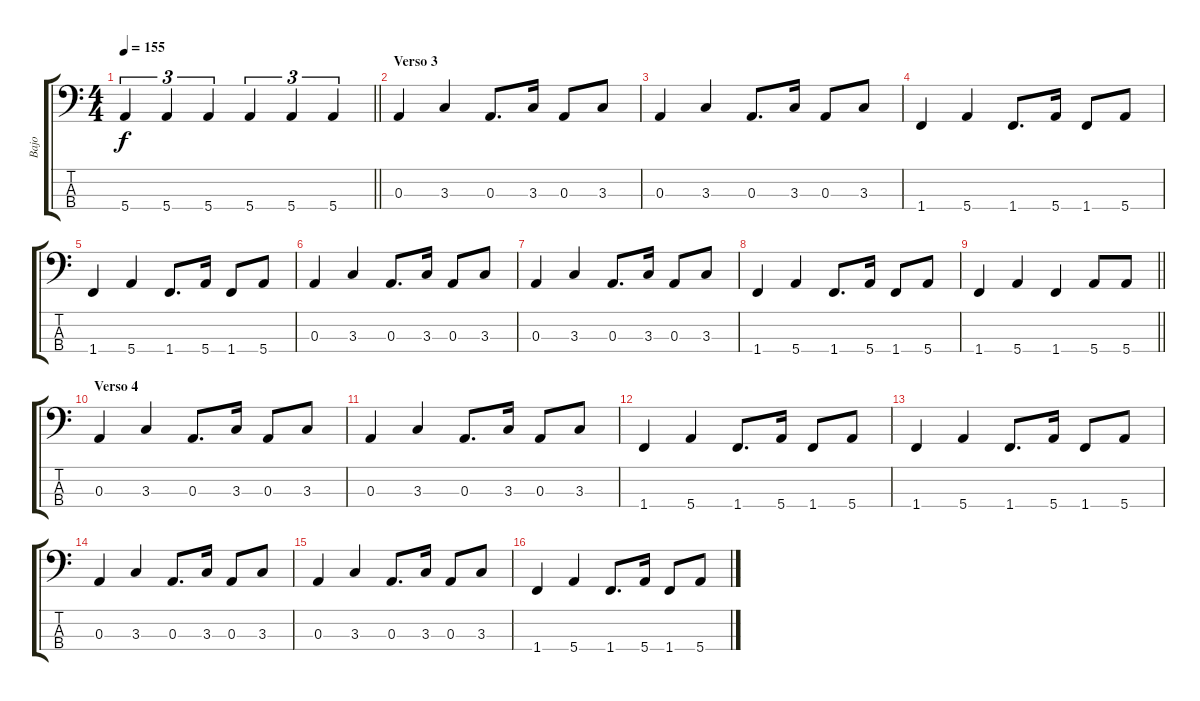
\track ("Bajo" "Bajo") {instrument electricbassfinger}
\staff {score tabs}
\tuning (G2 D2 A1 E1) {hide}
\ts (4 4)
\tempo 155
\clef f4
\barLineRight lightlight
\ks c
5.4.4{tu (3 2) dy f} 5.4.4{tu (3 2)} 5.4.4{tu (3 2)} 5.4.4{tu (3 2)} 5.4.4{tu (3 2)} 5.4.4{tu (3 2)} |
\section ("" "Verso 3")
0.3.4 3.3.4 0.3.8{d} 3.3.16 0.3.8 3.3.8 |
0.3.4 3.3.4 0.3.8{d} 3.3.16 0.3.8 3.3.8 |
1.4.4 5.4.4 1.4.8{d} 5.4.16 1.4.8 5.4.8 |
1.4.4 5.4.4 1.4.8{d} 5.4.16 1.4.8 5.4.8 |
0.3.4 3.3.4 0.3.8{d} 3.3.16 0.3.8 3.3.8 |
0.3.4 3.3.4 0.3.8{d} 3.3.16 0.3.8 3.3.8 |
1.4.4 5.4.4 1.4.8{d} 5.4.16 1.4.8 5.4.8 |
\barLineRight lightlight
1.4.4 5.4.4 1.4.4 5.4.8 5.4.8 |
\section ("" "Verso 4")
0.3.4 3.3.4 0.3.8{d} 3.3.16 0.3.8 3.3.8 |
0.3.4 3.3.4 0.3.8{d} 3.3.16 0.3.8 3.3.8 |
1.4.4 5.4.4 1.4.8{d} 5.4.16 1.4.8 5.4.8 |
1.4.4 5.4.4 1.4.8{d} 5.4.16 1.4.8 5.4.8 |
0.3.4 3.3.4 0.3.8{d} 3.3.16 0.3.8 3.3.8 |
0.3.4 3.3.4 0.3.8{d} 3.3.16 0.3.8 3.3.8 |
1.4.4 5.4.4 1.4.8{d} 5.4.16 1.4.8 5.4.8
